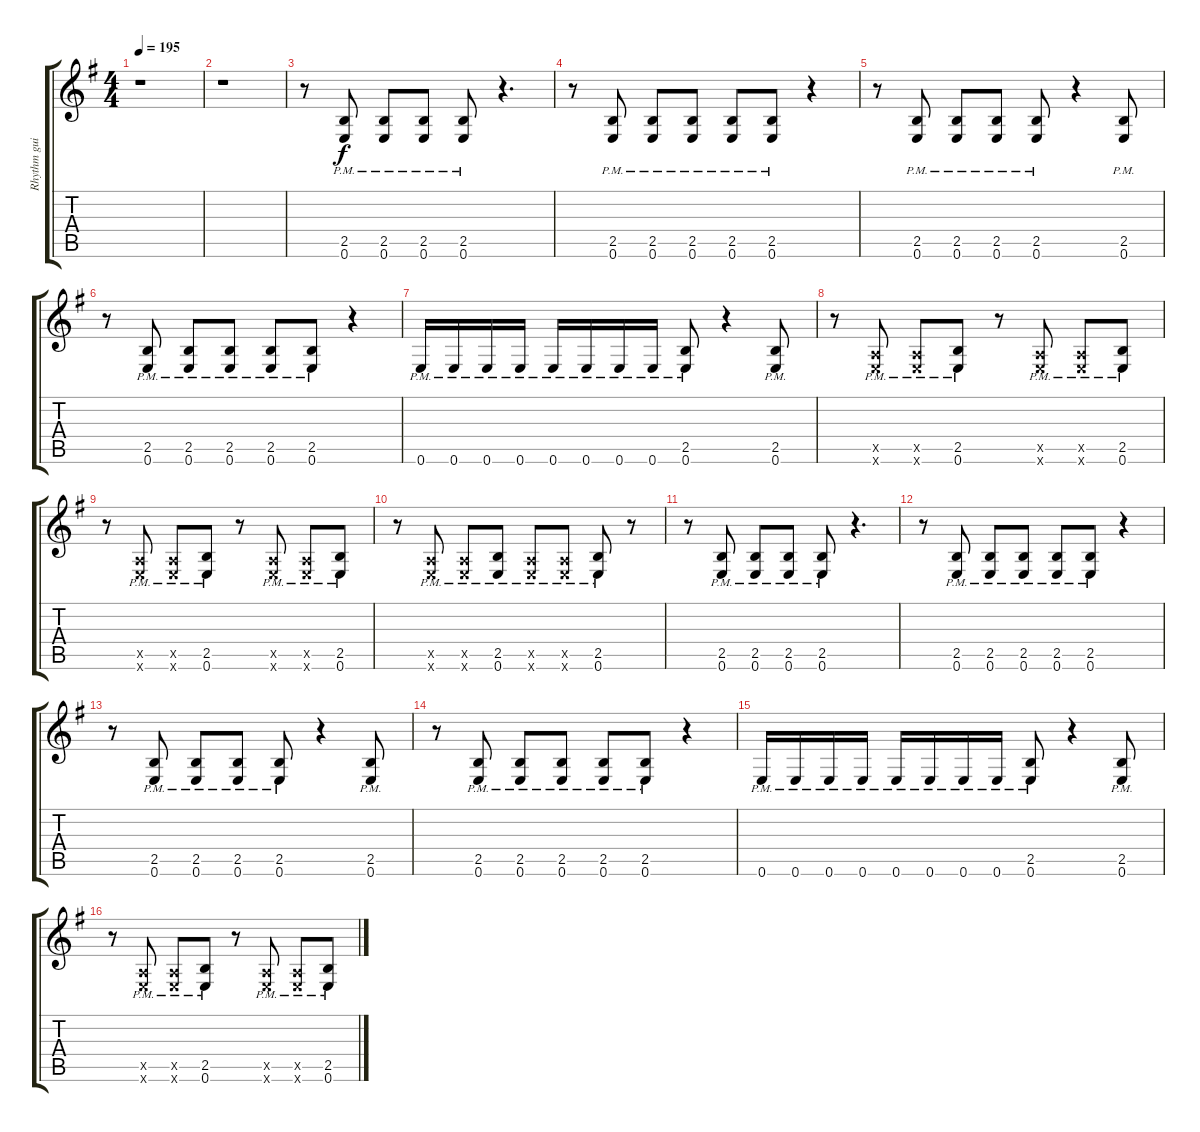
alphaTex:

\track ("Rhythm guitar" "Rhythm gui") {instrument distortionguitar}
\staff {score tabs}
\tuning (E4 B3 G3 D3 A2 E2) {hide}
\ts (4 4)
\tempo 195
\clef g2
\ks eminor
r.1{dy f} |
r.1 |
r.8 (2.5{pm} 0.6{pm}).8 (2.5{pm} 0.6{pm}).8 (2.5{pm} 0.6{pm}).8 (2.5{pm} 0.6{pm}).8 r.4{d} |
r.8 (2.5{pm} 0.6{pm}).8 (2.5{pm} 0.6{pm}).8 (2.5{pm} 0.6{pm}).8 (2.5{pm} 0.6{pm}).8 (2.5{pm} 0.6{pm}).8 r.4 |
r.8 (2.5{pm} 0.6{pm}).8 (2.5{pm} 0.6{pm}).8 (2.5{pm} 0.6{pm}).8 (2.5{pm} 0.6{pm}).8 r.4 (2.5{pm} 0.6{pm}).8 |
r.8 (2.5{pm} 0.6{pm}).8 (2.5{pm} 0.6{pm}).8 (2.5{pm} 0.6{pm}).8 (2.5{pm} 0.6{pm}).8 (2.5{pm} 0.6{pm}).8 r.4 |
0.6{pm}.16 0.6{pm}.16 0.6{pm}.16 0.6{pm}.16 0.6{pm}.16 0.6{pm}.16 0.6{pm}.16 0.6{pm}.16 (2.5{pm} 0.6{pm}).8 r.4 (2.5{pm} 0.6{pm}).8 |
r.8 (0.5{x} 0.6{pm x}).8 (0.5{x} 0.6{pm x}).8 (2.5{pm} 0.6{pm}).8 r.8 (0.5{x} 0.6{pm x}).8 (0.5{x} 0.6{pm x}).8 (2.5{pm} 0.6{pm}).8 |
r.8 (0.5{x} 0.6{pm x}).8 (0.5{x} 0.6{pm x}).8 (2.5{pm} 0.6{pm}).8 r.8 (0.5{x} 0.6{pm x}).8 (0.5{x} 0.6{pm x}).8 (2.5{pm} 0.6{pm}).8 |
r.8 (0.5{x} 0.6{pm x}).8 (0.5{x} 0.6{pm x}).8 (2.5{pm} 0.6{pm}).8 (0.5{x} 0.6{pm x}).8 (0.5{x} 0.6{pm x}).8 (2.5{pm} 0.6{pm}).8 r.8 |
r.8 (2.5{pm} 0.6{pm}).8 (2.5{pm} 0.6{pm}).8 (2.5{pm} 0.6{pm}).8 (2.5{pm} 0.6{pm}).8 r.4{d} |
r.8 (2.5{pm} 0.6{pm}).8 (2.5{pm} 0.6{pm}).8 (2.5{pm} 0.6{pm}).8 (2.5{pm} 0.6{pm}).8 (2.5{pm} 0.6{pm}).8 r.4 |
r.8 (2.5{pm} 0.6{pm}).8 (2.5{pm} 0.6{pm}).8 (2.5{pm} 0.6{pm}).8 (2.5{pm} 0.6{pm}).8 r.4 (2.5{pm} 0.6{pm}).8 |
r.8 (2.5{pm} 0.6{pm}).8 (2.5{pm} 0.6{pm}).8 (2.5{pm} 0.6{pm}).8 (2.5{pm} 0.6{pm}).8 (2.5{pm} 0.6{pm}).8 r.4 |
0.6{pm}.16 0.6{pm}.16 0.6{pm}.16 0.6{pm}.16 0.6{pm}.16 0.6{pm}.16 0.6{pm}.16 0.6{pm}.16 (2.5{pm} 0.6{pm}).8 r.4 (2.5{pm} 0.6{pm}).8 |
r.8 (0.5{x} 0.6{pm x}).8 (0.5{x} 0.6{pm x}).8 (2.5{pm} 0.6{pm}).8 r.8 (0.5{x} 0.6{pm x}).8 (0.5{x} 0.6{pm x}).8 (2.5{pm} 0.6{pm}).8
